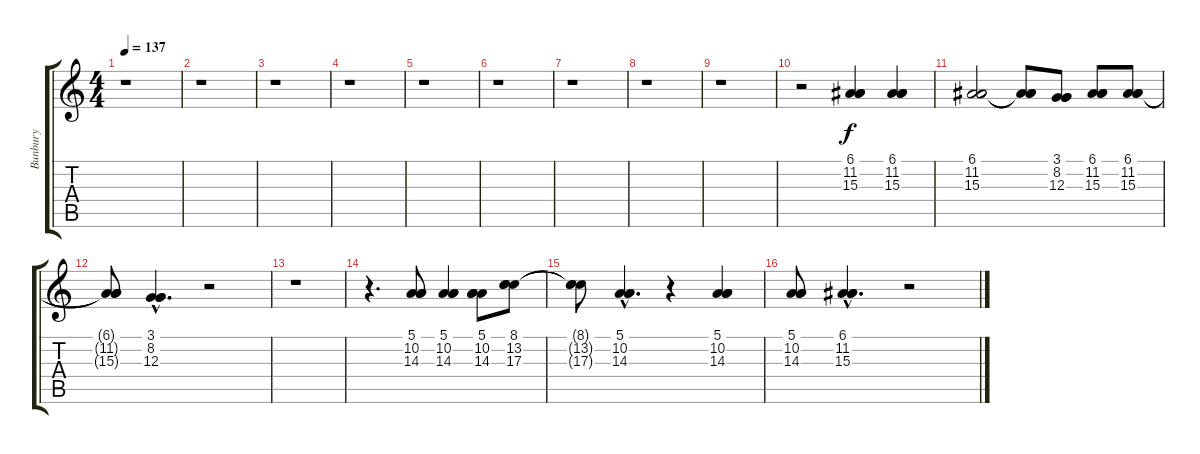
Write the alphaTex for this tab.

\track ("Bunbury" "Bunbury") {instrument sopranosax}
\staff {score tabs}
\tuning (E4 B3 G3 D3 A2 E2) {hide}
\ts (4 4)
\tempo 137
\clef g2
\ks c
r.1{dy f instrument sopranosax} |
r.1 |
r.1 |
r.1 |
r.1 |
r.1 |
r.1 |
r.1 |
r.1 |
r.2 (6.1 11.2 15.3).4 (6.1 11.2 15.3).4 |
(6.1 11.2 15.3).2 (6.1{t} 11.2{t} 15.3{t}).8 (3.1 8.2 12.3).8 (6.1 11.2 15.3).8 (6.1 11.2 15.3).8 |
(6.1{t} 11.2{t} 15.3{t}).8 (3.1{hac} 8.2{hac} 12.3{hac}).4{d} r.2 |
r.1 |
r.4{d} (5.1 10.2 14.3).8 (5.1 10.2 14.3).4 (5.1 10.2 14.3).8 (8.1 13.2 17.3).8 |
(8.1{t} 13.2{t} 17.3{t}).8 (5.1{hac} 10.2{hac} 14.3{hac}).4{d} r.4 (5.1 10.2 14.3).4 |
(5.1 10.2 14.3).8 (6.1{hac} 11.2{hac} 15.3{hac}).4{d} r.2
